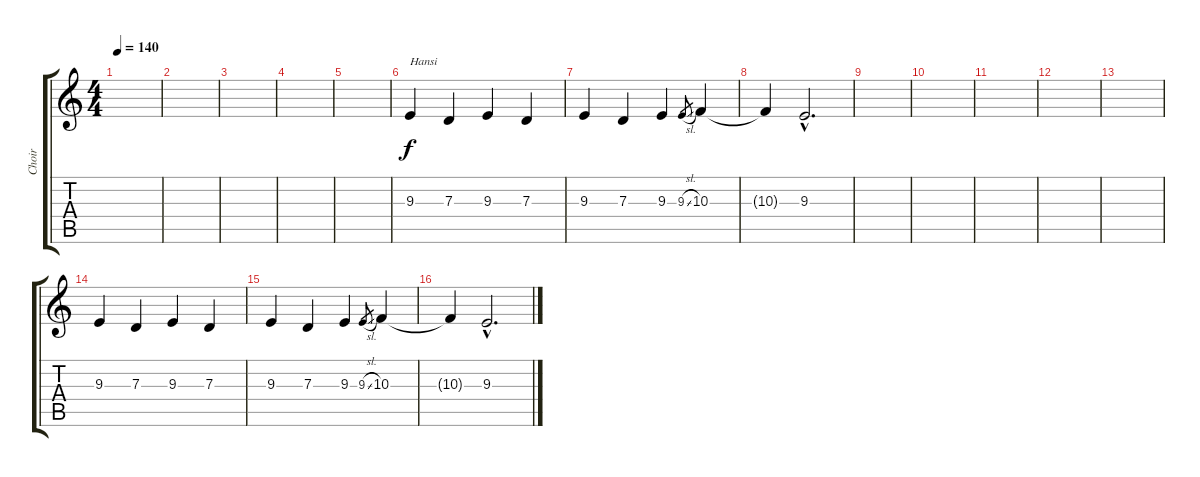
\track ("Choir" "Choir") {instrument choiraahs}
\staff {score tabs}
\tuning (E4 B3 G3 D3 A2 E2) {hide}
\ts (4 4)
\tempo 140
\clef g2
\ks c
|
|
|
|
|
9.3.4{txt "Hansi" volume 12 balance 8 instrument frenchhorn} 7.3.4 9.3.4 7.3.4 |
9.3.4 7.3.4 9.3.4 9.3{sl}.8{gr} 10.3.4 |
10.3{t}.4 9.3{hac}.2{d} |
|
|
|
|
|
9.3.4 7.3.4 9.3.4 7.3.4 |
9.3.4 7.3.4 9.3.4 9.3{sl}.8{gr} 10.3.4 |
10.3{t}.4 9.3{hac}.2{d}
